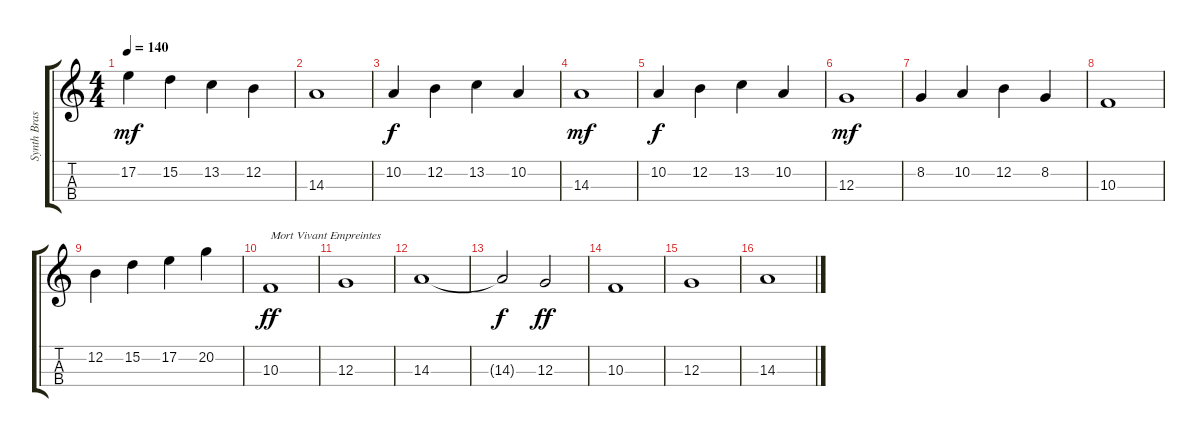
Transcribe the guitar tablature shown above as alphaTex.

\track ("Synth Brass" "Synth Bras") {instrument synthbrass1}
\staff {score tabs}
\tuning (E4 B3 G3 D3) {hide}
\ts (4 4)
\tempo 140
\clef g2
\ks c
17.2.4{dy mf} 15.2.4 13.2.4 12.2.4 |
14.3.1 |
10.2.4{dy f} 12.2.4 13.2.4 10.2.4 |
14.3.1{dy mf} |
10.2.4{dy f} 12.2.4 13.2.4 10.2.4 |
12.3.1{dy mf} |
8.2.4 10.2.4 12.2.4 8.2.4 |
10.3.1 |
12.2.4 15.2.4 17.2.4 20.2.4 |
10.3.1{txt "Mort Vivant Empreintes" dy ff} |
12.3.1 |
14.3.1 |
14.3{t}.2{dy f} 12.3.2{dy ff} |
10.3.1 |
12.3.1 |
14.3.1
